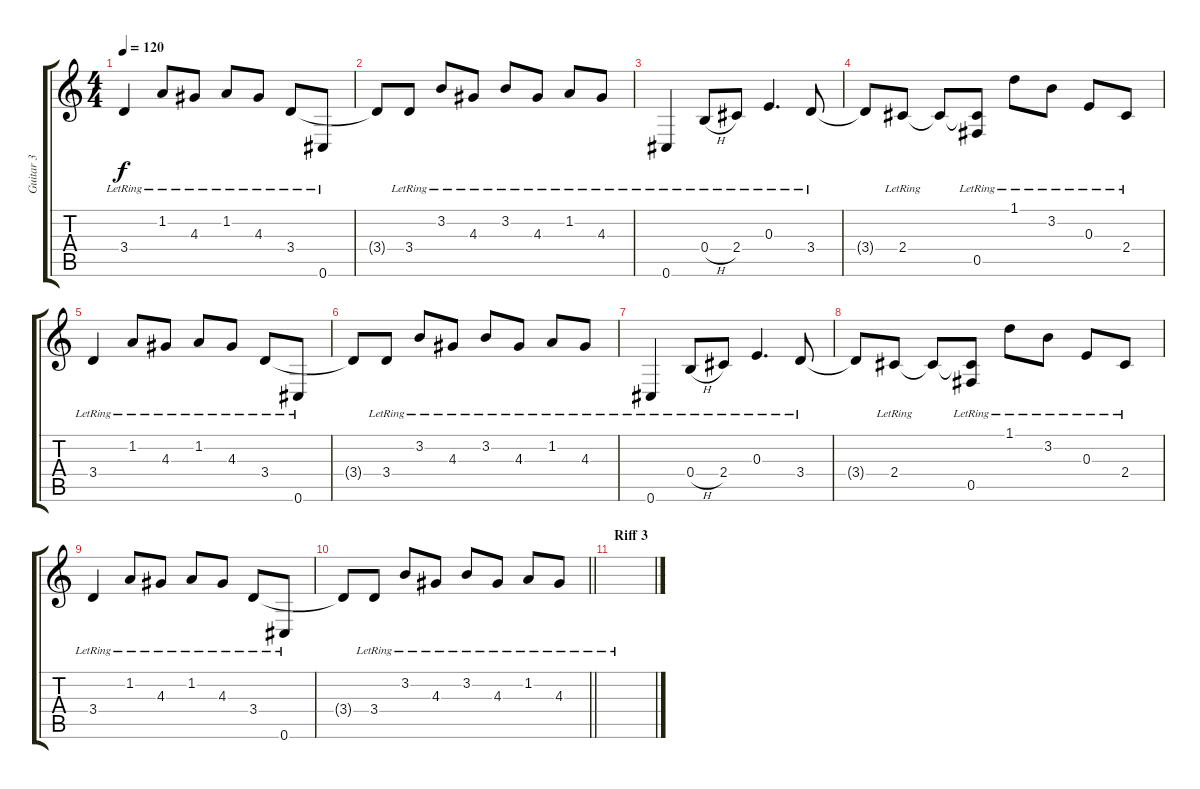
\track ("Guitar 3" "Guitar 3") {instrument distortionguitar}
\staff {score tabs}
\tuning (Db4 Ab3 E3 B2 Gb2 Db2) {hide}
\ts (4 4)
\tempo 120
\clef g2
\ks c
3.4{lr}.4{dy f} 1.2{lr}.8 4.3{lr}.8 1.2{lr}.8 4.3{lr}.8 3.4{lr}.8 0.6{lr}.8 |
3.4{t}.8 3.4{lr}.8 3.2{lr}.8 4.3{lr}.8 3.2{lr}.8 4.3{lr}.8 1.2{lr}.8 4.3{lr}.8 |
0.6{lr}.4 0.4{h lr}.8 2.4{lr}.8 0.3{lr}.4{d} 3.4{lr}.8 |
3.4{t}.8 2.4{lr}.8 2.4{t}.8 (2.4{t} 0.5{lr}).8 1.1{lr}.8 3.2{lr}.8 0.3{lr}.8 2.4{lr}.8 |
3.4{lr}.4 1.2{lr}.8 4.3{lr}.8 1.2{lr}.8 4.3{lr}.8 3.4{lr}.8 0.6{lr}.8 |
3.4{t}.8 3.4{lr}.8 3.2{lr}.8 4.3{lr}.8 3.2{lr}.8 4.3{lr}.8 1.2{lr}.8 4.3{lr}.8 |
0.6{lr}.4 0.4{h lr}.8 2.4{lr}.8 0.3{lr}.4{d} 3.4{lr}.8 |
3.4{t}.8 2.4{lr}.8 2.4{t}.8 (2.4{t} 0.5{lr}).8 1.1{lr}.8 3.2{lr}.8 0.3{lr}.8 2.4{lr}.8 |
3.4{lr}.4 1.2{lr}.8 4.3{lr}.8 1.2{lr}.8 4.3{lr}.8 3.4{lr}.8 0.6{lr}.8 |
\barLineRight lightlight
3.4{t}.8 3.4{lr}.8 3.2{lr}.8 4.3{lr}.8 3.2{lr}.8 4.3{lr}.8 1.2{lr}.8 4.3{lr}.8 |
\section ("" "Riff 3")
